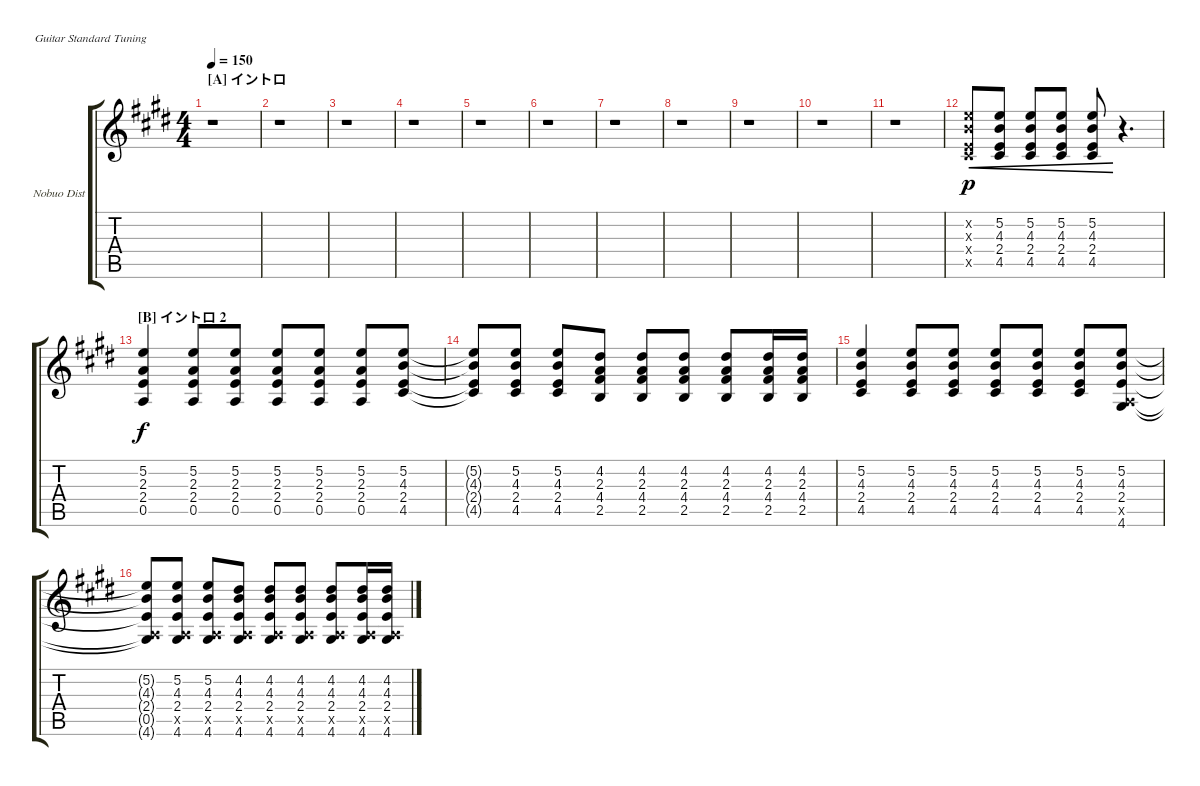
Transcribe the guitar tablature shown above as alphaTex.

\bracketExtendMode groupsimilarinstruments
\firstSystemTrackNameOrientation horizontal
\otherSystemsTrackNameOrientation horizontal
\track ("Nobuo Distortion" "Nobuo Dist") {instrument acousticguitarnylon}
\staff {score tabs}
\tuning (E4 B3 G3 D3 A2 E2)
\ts (4 4)
\section ("A" "イントロ")
\tempo 150
\clef g2
\ks e
r.1{dy p instrument acousticguitarnylon} |
r.1 |
r.1 |
r.1 |
r.1 |
r.1 |
r.1 |
r.1 |
r.1 |
r.1 |
r.1 |
(4.5{x} 2.4{x} 4.3{x} 5.2{x}).8{cre} (4.5 2.4 4.3 5.2).8{cre} (4.5 2.4 4.3 5.2).8{cre} (4.5 2.4 4.3 5.2).8{cre} (4.5 2.4 4.3 5.2).8{cre} r.4{d} |
\section ("B" "イントロ 2")
(0.5 2.4 2.3 5.2).4{dy f} (0.5 2.4 2.3 5.2).8 (0.5 2.4 2.3 5.2).8 (0.5 2.4 2.3 5.2).8 (0.5 2.4 2.3 5.2).8 (0.5 2.4 2.3 5.2).8 (4.5 2.4 4.3 5.2).8 |
(4.5{t} 2.4{t} 4.3{t} 5.2{t}).8 (4.5 2.4 4.3 5.2).8 (4.5 2.4 4.3 5.2).8 (4.4 2.3 4.2 2.5).8 (4.4 2.3 4.2 2.5).8 (4.4 2.3 4.2 2.5).8 (4.4 2.3 4.2 2.5).8 (4.4 2.3 4.2 2.5).16 (4.4 2.3 4.2 2.5).16 |
(4.5 2.4 4.3 5.2).4 (4.5 2.4 4.3 5.2).8 (4.5 2.4 4.3 5.2).8 (4.5 2.4 4.3 5.2).8 (4.5 2.4 4.3 5.2).8 (4.5 2.4 4.3 5.2).8 (4.6 2.4 4.3 5.2 0.5{x}).8 |
(4.6{t} 2.4{t} 4.3{t} 5.2{t} 0.5{x t}).8 (4.6 2.4 4.3 5.2 0.5{x}).8 (4.6 2.4 4.3 5.2 0.5{x}).8 (4.6 2.4 4.3 4.2 0.5{x}).8 (4.6 2.4 4.3 4.2 0.5{x}).8 (4.6 2.4 4.3 4.2 0.5{x}).8 (4.6 2.4 4.3 4.2 0.5{x}).8 (4.6 2.4 4.3 4.2 0.5{x}).16 (4.6 2.4 4.3 4.2 0.5{x}).16
